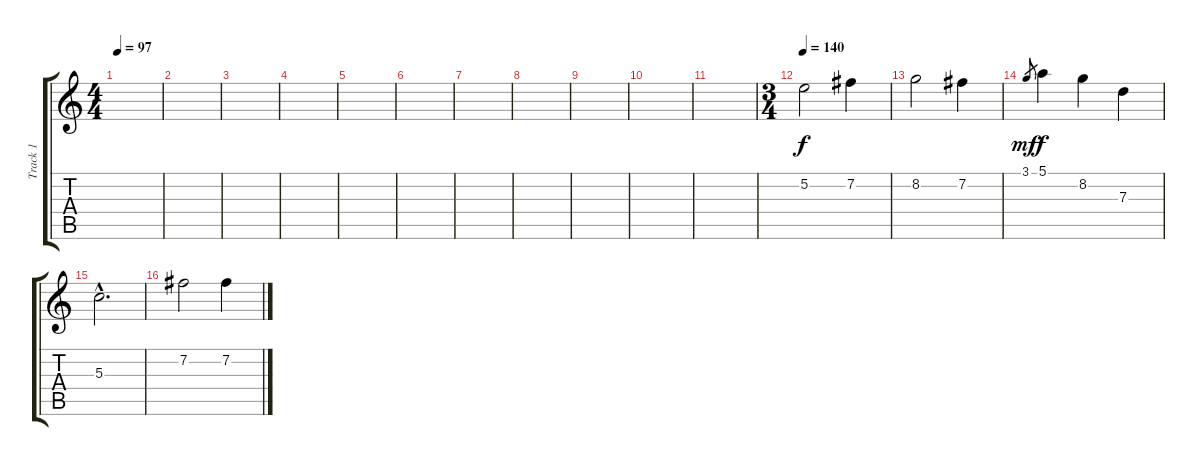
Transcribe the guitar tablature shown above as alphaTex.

\track ("Track 1" "Track 1") {instrument acousticguitarnylon}
\staff {score tabs}
\tuning (E4 B3 G3 D3 A2 E2) {hide}
\ts (4 4)
\tempo 97
\clef g2
\ks c
|
|
|
|
|
|
|
|
|
|
|
\ts (3 4)
\tempo 140
5.2.2 7.2.4 |
8.2.2 7.2.4 |
3.1.8{gr dy mf} 5.1.4{dy f} 8.2.4 7.3.4 |
5.3{hac}.2{d} |
7.2.2 7.2.4
